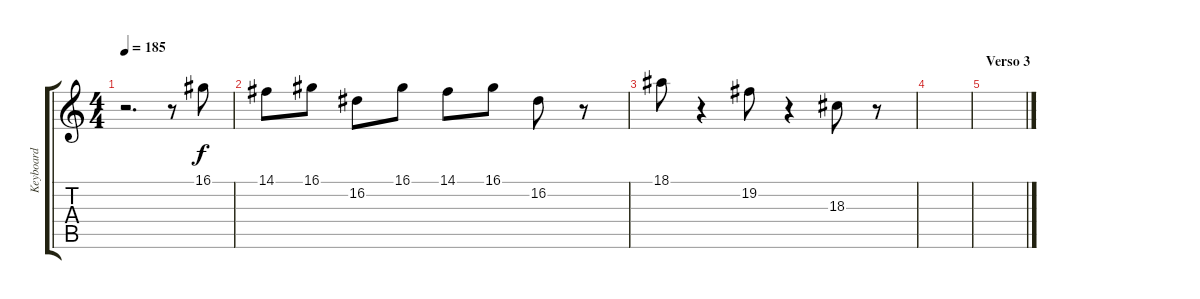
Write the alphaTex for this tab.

\track ("Keyboard" "Keyboard") {instrument flute}
\staff {score tabs}
\tuning (E4 B3 G3 D3 A2 E2) {hide}
\ts (4 4)
\tempo 185
\clef g2
\ks c
r.2{d dy f} r.8 16.1.8 |
14.1.8 16.1.8 16.2.8 16.1.8 14.1.8 16.1.8 16.2.8 r.8 |
18.1.8 r.4 19.2.8 r.4 18.3.8 r.8 |
|
\section ("" "Verso 3")
